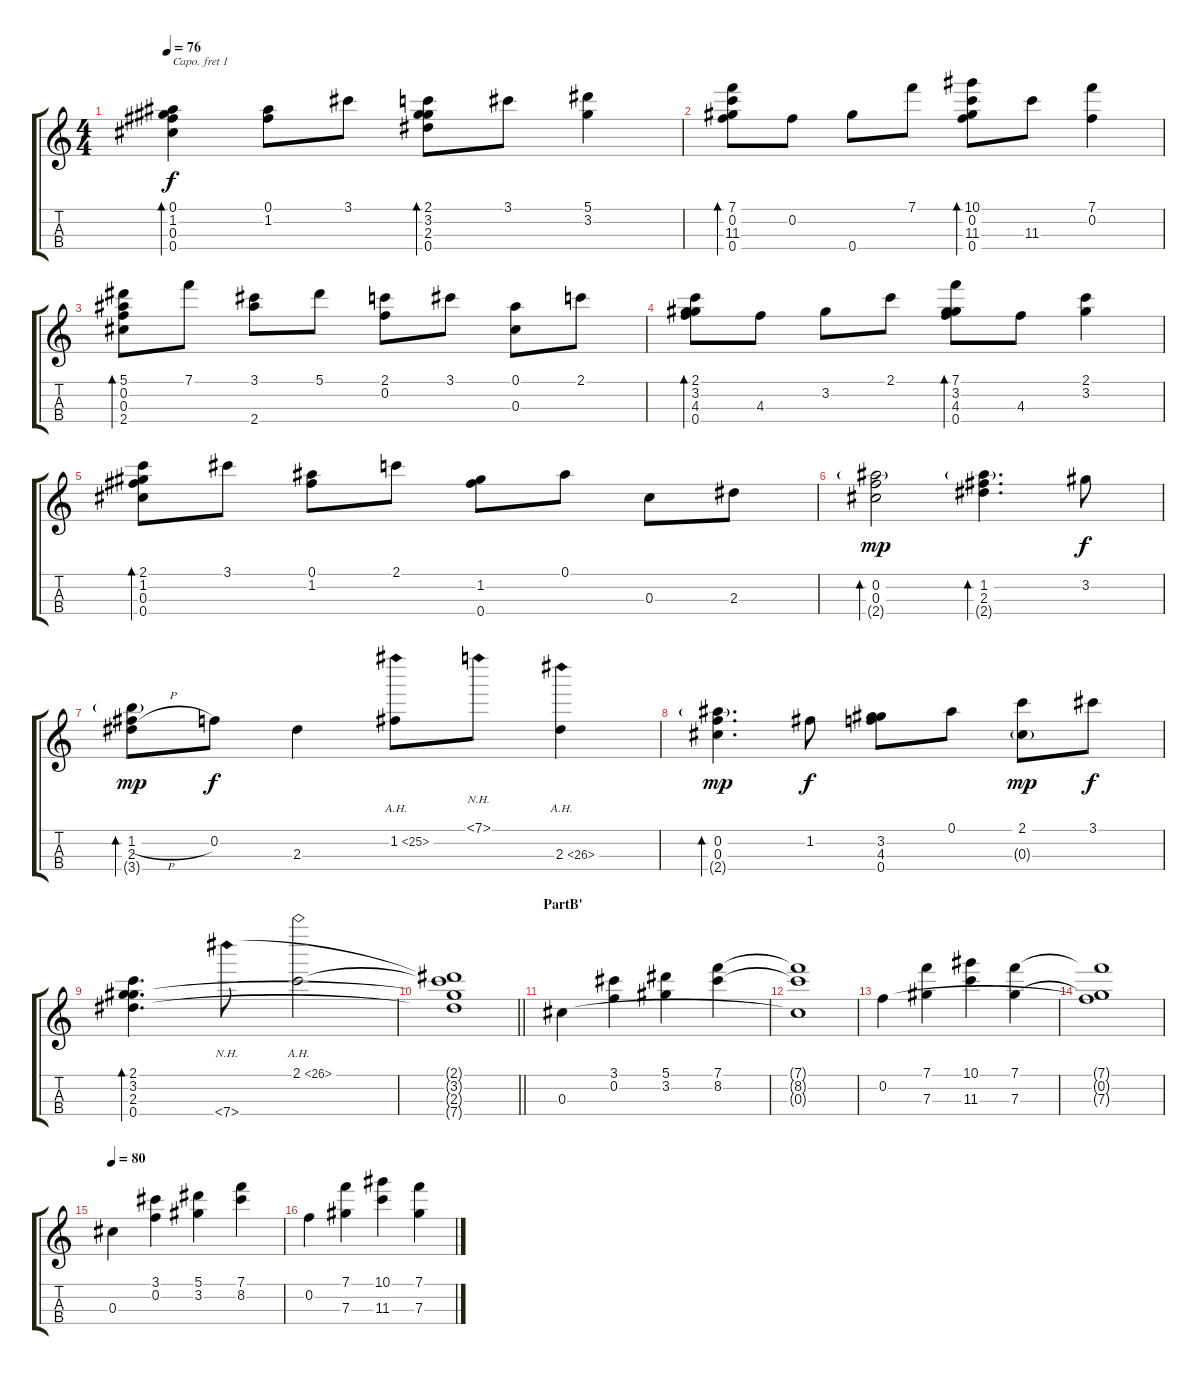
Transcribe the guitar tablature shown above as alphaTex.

\track "" {instrument acousticguitarnylon}
\staff {score tabs}
\capo 1
\tuning (A4 E4 C4 G4) {hide}
\ts (4 4)
\tempo 76
\clef g2
\ks c
(0.1 1.2 0.3 0.4).4{bd 60 dy f} (0.1 1.2).8 3.1.8 (2.1 3.2 2.3 0.4).8{bd 60} 3.1.8 (5.1 3.2).4 |
(7.1 0.2 11.3 0.4).8{bd 60} 0.2.8 0.4.8 7.1.8 (10.1 0.2 11.3 0.4).8{bd 60} 11.3.8 (7.1 0.2).4 |
(5.1 0.2 0.3 2.4).8{bd 60} 7.1.8 (3.1 2.4).8 5.1.8 (2.1 0.2).8 3.1.8 (0.1 0.3).8 2.1.8 |
(2.1 3.2 4.3 0.4).8{bd 60} 4.3.8 3.2.8 2.1.8 (7.1 3.2 4.3 0.4).8{bd 60} 4.3.8 (2.1 3.2).4 |
(2.1 1.2 0.3 0.4).8{bd 60} 3.1.8 (0.1 1.2).8 2.1.8 (1.2 0.4).8 0.1.8 0.3.8 2.3.8 |
(0.2 0.3 2.4{g}).2{bd 60 dy mp} (1.2 2.3 2.4{g}).4{d bd 60} 3.2.8{dy f} |
(1.2{h} 2.3 3.4{g}).8{bd 60 dy mp} 0.2.8{dy f} 2.3.4 1.2{ah 24}.8{txt ""} 7.1{nh}.8 2.3{ah 24}.4{txt ""} |
(0.2 0.3 2.4{g}).4{d bd 60 dy mp} 1.2.8{dy f} (3.2 4.3 0.4).8 0.1.8 (2.1 0.3{g}).8{dy mp} 3.1.8{dy f} |
(2.1 3.2 2.3 0.4).4{d bd 60} 7.4{nh}.8 2.1{ah 24}.2{txt ""} |
\barLineRight lightlight
(2.1{t} 3.2{t} 2.3{t} 7.4{t}).1 |
\section ("" "PartB'")
0.3.4 (3.1 0.2).4 (5.1 3.2).4 (7.1 8.2).4 |
(7.1{t} 8.2{t} 0.3{t}).1 |
0.2.4 (7.1 7.3).4 (10.1 11.3).4 (7.1 7.3).4 |
(7.1{t} 0.2{t} 7.3{t}).1 |
\tempo 80
0.3.4 (3.1 0.2).4 (5.1 3.2).4 (7.1 8.2).4 |
0.2.4 (7.1 7.3).4 (10.1 11.3).4 (7.1 7.3).4
